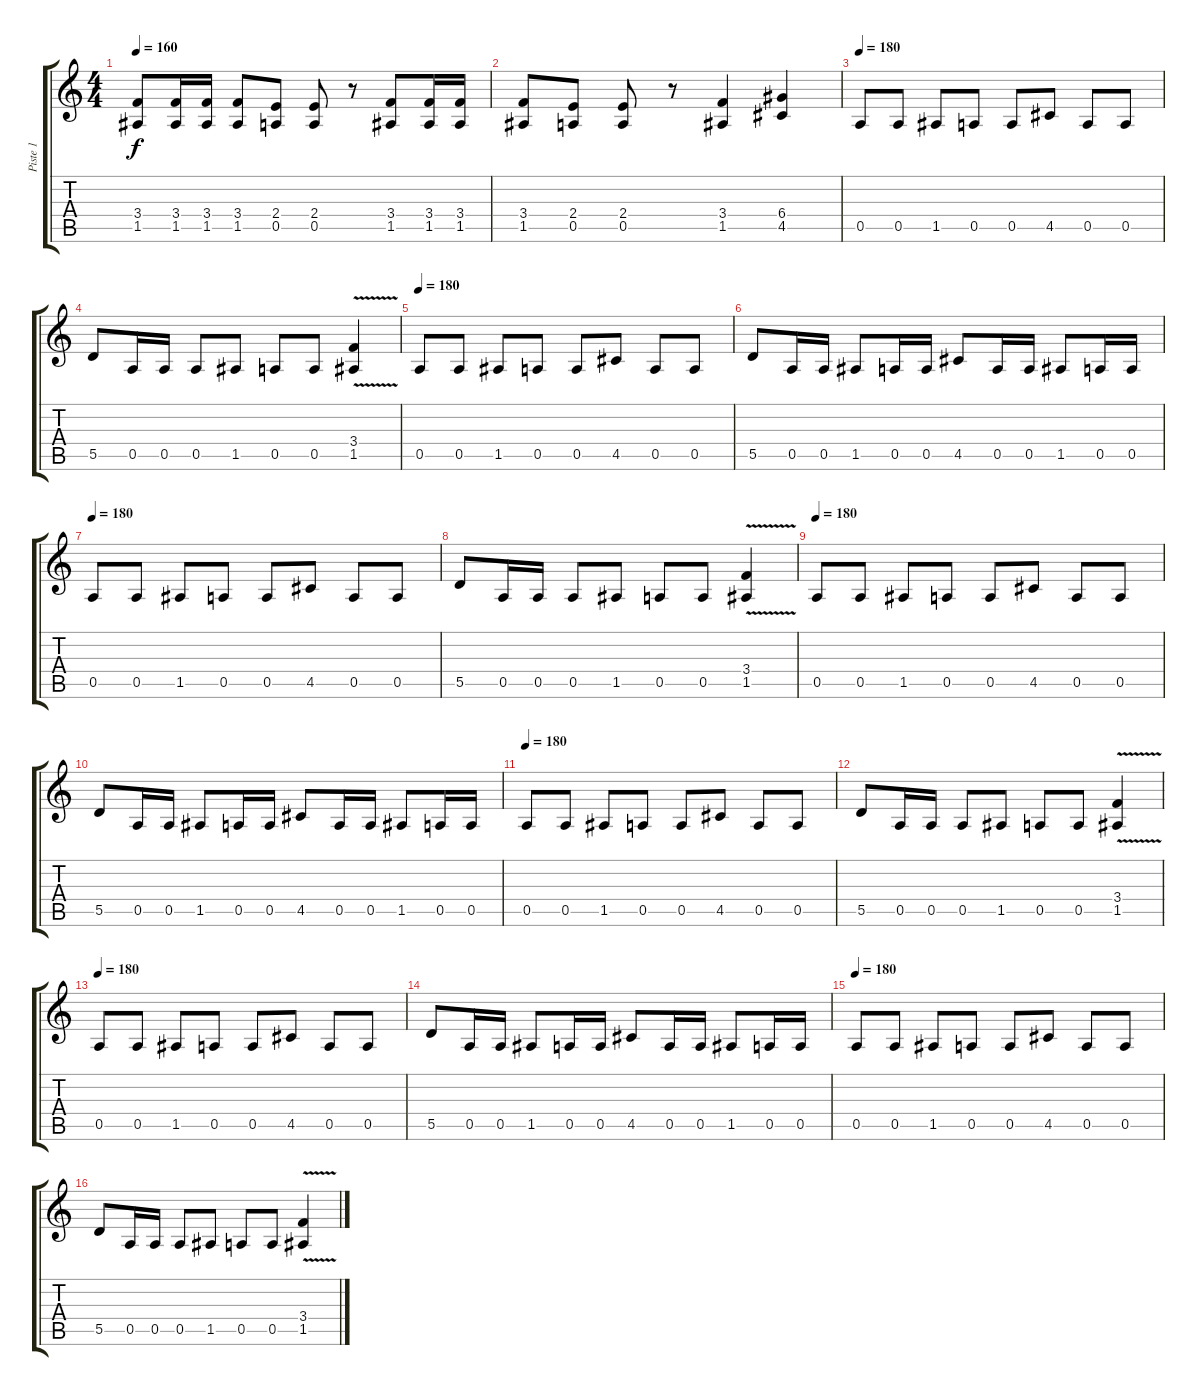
\track ("Piste 1" "Piste 1") {instrument distortionguitar}
\staff {score tabs}
\tuning (E4 B3 G3 D3 A2 E2) {hide}
\ts (4 4)
\tempo 160
\clef g2
\ks c
(3.4 1.5).8{dy f} (3.4 1.5).16 (3.4 1.5).16 (3.4 1.5).8 (2.4 0.5).8 (2.4 0.5).8 r.8 (3.4 1.5).8 (3.4 1.5).16 (3.4 1.5).16 |
(3.4 1.5).8 (2.4 0.5).8 (2.4 0.5).8 r.8 (3.4 1.5).4 (6.4 4.5).4 |
\tempo 180
0.5.8 0.5.8 1.5.8 0.5.8 0.5.8 4.5.8 0.5.8 0.5.8 |
5.5.8 0.5.16 0.5.16 0.5.8 1.5.8 0.5.8 0.5.8 (3.4{v} 1.5{v}).4 |
\tempo 180
0.5.8 0.5.8 1.5.8 0.5.8 0.5.8 4.5.8 0.5.8 0.5.8 |
5.5.8 0.5.16 0.5.16 1.5.8 0.5.16 0.5.16 4.5.8 0.5.16 0.5.16 1.5.8 0.5.16 0.5.16 |
\tempo 180
0.5.8 0.5.8 1.5.8 0.5.8 0.5.8 4.5.8 0.5.8 0.5.8 |
5.5.8 0.5.16 0.5.16 0.5.8 1.5.8 0.5.8 0.5.8 (3.4{v} 1.5{v}).4 |
\tempo 180
0.5.8 0.5.8 1.5.8 0.5.8 0.5.8 4.5.8 0.5.8 0.5.8 |
5.5.8 0.5.16 0.5.16 1.5.8 0.5.16 0.5.16 4.5.8 0.5.16 0.5.16 1.5.8 0.5.16 0.5.16 |
\tempo 180
0.5.8 0.5.8 1.5.8 0.5.8 0.5.8 4.5.8 0.5.8 0.5.8 |
5.5.8 0.5.16 0.5.16 0.5.8 1.5.8 0.5.8 0.5.8 (3.4{v} 1.5{v}).4 |
\tempo 180
0.5.8 0.5.8 1.5.8 0.5.8 0.5.8 4.5.8 0.5.8 0.5.8 |
5.5.8 0.5.16 0.5.16 1.5.8 0.5.16 0.5.16 4.5.8 0.5.16 0.5.16 1.5.8 0.5.16 0.5.16 |
\tempo 180
0.5.8 0.5.8 1.5.8 0.5.8 0.5.8 4.5.8 0.5.8 0.5.8 |
5.5.8 0.5.16 0.5.16 0.5.8 1.5.8 0.5.8 0.5.8 (3.4{v} 1.5{v}).4
